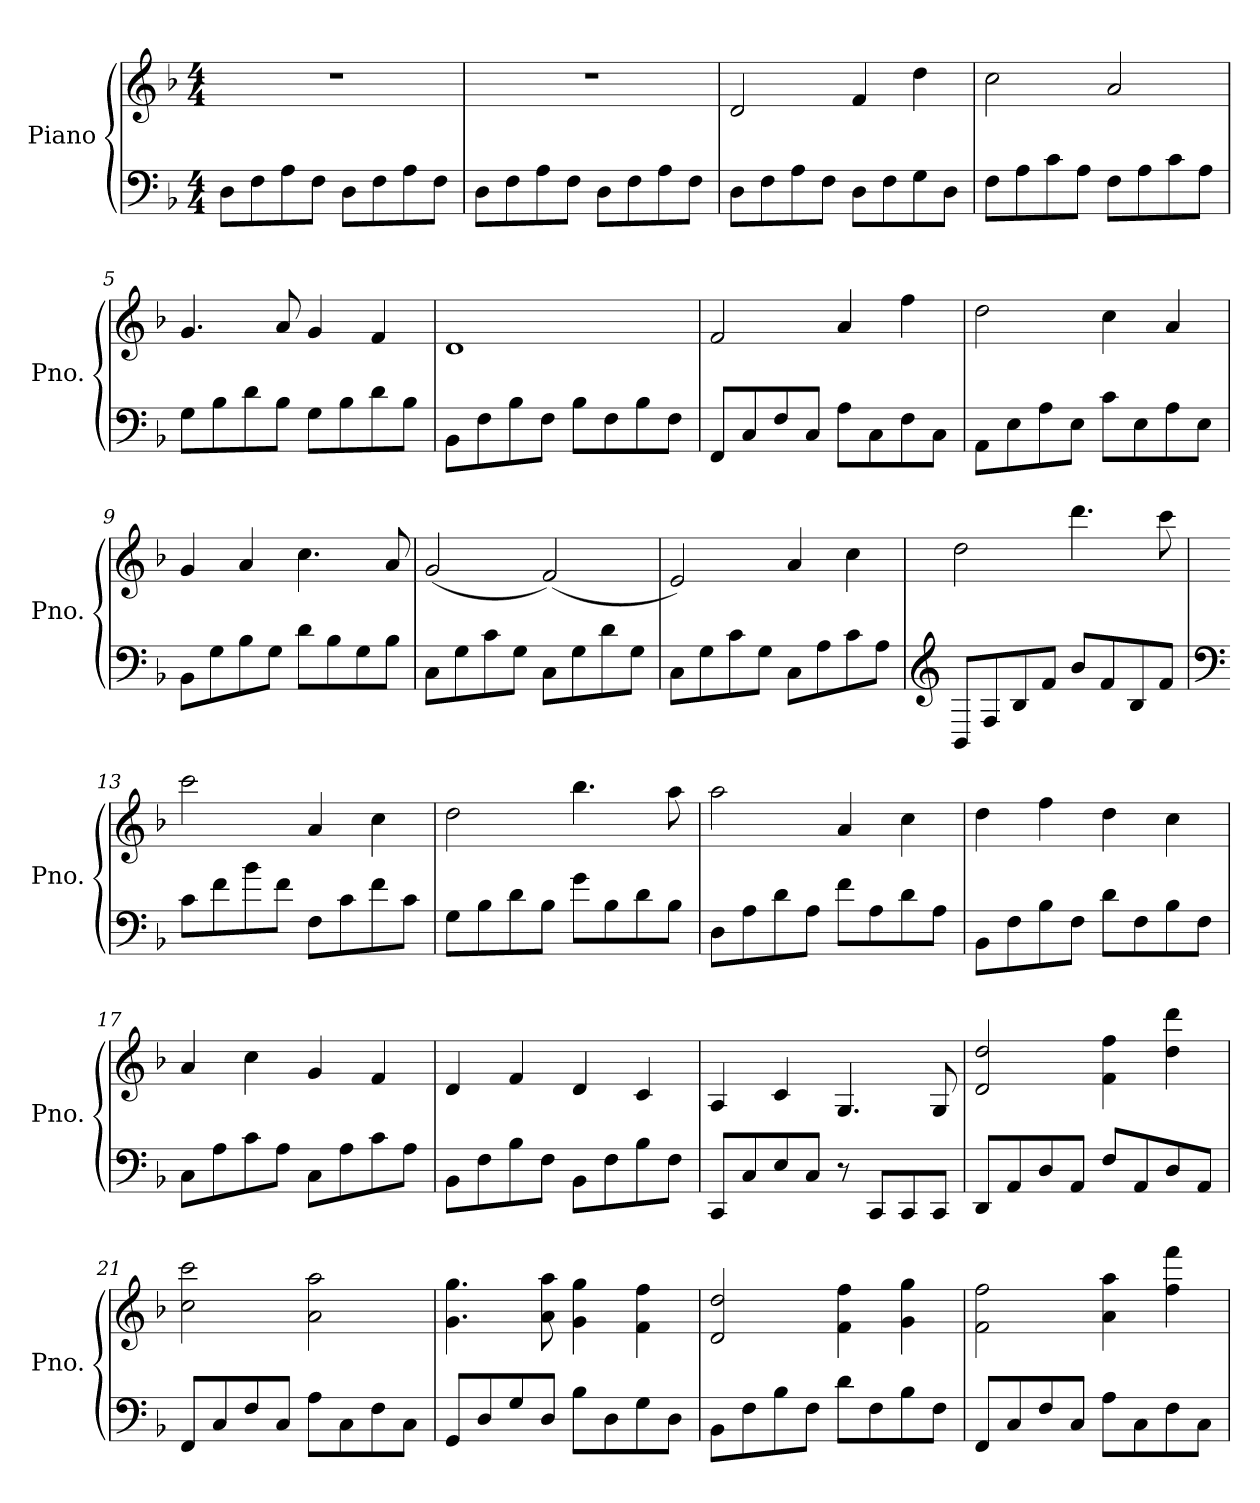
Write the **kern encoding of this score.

**kern	**kern
*part1	*part1
*staff2	*staff1
*I"Piano	*
*I'Pno.	*
*clefF4	*clefG2
*k[b-]	*k[b-]
*M4/4	*M4/4
*MM90	*MM90
=1	=1
8D\L	1r
8F\	.
8A\	.
8F\J	.
8D\L	.
8F\	.
8A\	.
8F\J	.
=2	=2
8D\L	1r
8F\	.
8A\	.
8F\J	.
8D\L	.
8F\	.
8A\	.
8F\J	.
=3	=3
8D\L	2d/
8F\	.
8A\	.
8F\J	.
8D\L	4f/
8F\	.
8G\	4dd\
8D\J	.
=4	=4
8F\L	2cc\
8A\	.
8c\	.
8A\J	.
8F\L	2a/
8A\	.
8c\	.
8A\J	.
=5	=5
8G\L	4.g/
8B-\	.
8d\	.
8B-\J	8a/
8G\L	4g/
8B-\	.
8d\	4f/
8B-\J	.
!!LO:LB:g=z
=6	=6
8BB-\L	1d
8F\	.
8B-\	.
8F\J	.
8B-\L	.
8F\	.
8B-\	.
8F\J	.
=7	=7
8FF/L	2f/
8C/	.
8F/	.
8C/J	.
8A\L	4a/
8C\	.
8F\	4ff\
8C\J	.
=8	=8
8AA\L	2dd\
8E\	.
8A\	.
8E\J	.
8c\L	4cc\
8E\	.
8A\	4a/
8E\J	.
=9	=9
8BB-\L	4g/
8G\	.
8B-\	4a/
8G\J	.
8d\L	4.cc\
8B-\	.
8G\	.
8B-\J	8a/
=10	=10
8C\L	(<2g/
8G\	.
8c\	.
8G\J	.
8C\L	(<2f/)
8G\	.
8d\	.
8G\J	.
!!LO:LB:g=z
=11	=11
8C\L	2e/)
8G\	.
8c\	.
8G\J	.
8C\L	4a/
8A\	.
8c\	4cc\
8A\J	.
=12	=12
*clefG2	*
8BB-/L	2dd\
8F/	.
8B-/	.
8f/J	.
8b-/L	4.ddd\
8f/	.
8B-/	.
8f/J	8ccc\
=13	=13
*clefF4	*
8c\L	2ccc\
8f\	.
8b-\	.
8f\J	.
8F\L	4a/
8c\	.
8f\	4cc\
8c\J	.
=14	=14
8G\L	2dd\
8B-\	.
8d\	.
8B-\J	.
8g\L	4.bb-\
8B-\	.
8d\	.
8B-\J	8aa\
!!LO:LB:g=z
=15	=15
8D\L	2aa\
8A\	.
8d\	.
8A\J	.
8f\L	4a/
8A\	.
8d\	4cc\
8A\J	.
=16	=16
8BB-\L	4dd\
8F\	.
8B-\	4ff\
8F\J	.
8d\L	4dd\
8F\	.
8B-\	4cc\
8F\J	.
=17	=17
8C\L	4a/
8A\	.
8c\	4cc\
8A\J	.
8C\L	4g/
8A\	.
8c\	4f/
8A\J	.
=18	=18
8BB-\L	4d/
8F\	.
8B-\	4f/
8F\J	.
8BB-\L	4d/
8F\	.
8B-\	4c/
8F\J	.
=19	=19
8CC/L	4A/
8C/	.
8E/	4c/
8C/J	.
8r	4.G/
8CC/L	.
8CC/	.
8CC/J	8G/
!!LO:LB:g=z
=20	=20
8DD/L	2d/ 2dd/
8AA/	.
8D/	.
8AA/J	.
8F/L	4f\ 4ff\
8AA/	.
8D/	4dd\ 4ddd\
8AA/J	.
=21	=21
8FF/L	2cc\ 2ccc\
8C/	.
8F/	.
8C/J	.
8A\L	2a\ 2aa\
8C\	.
8F\	.
8C\J	.
=22	=22
8GG/L	4.g\ 4.gg\
8D/	.
8G/	.
8D/J	8a\ 8aa\
8B-\L	4g\ 4gg\
8D\	.
8G\	4f\ 4ff\
8D\J	.
=23	=23
8BB-\L	2d/ 2dd/
8F\	.
8B-\	.
8F\J	.
8d\L	4f\ 4ff\
8F\	.
8B-\	4g\ 4gg\
8F\J	.
=24	=24
8FF/L	2f\ 2ff\
8C/	.
8F/	.
8C/J	.
8A\L	4a\ 4aa\
8C\	.
8F\	4ff\ 4fff\
8C\J	.
=	=
*-	*-
